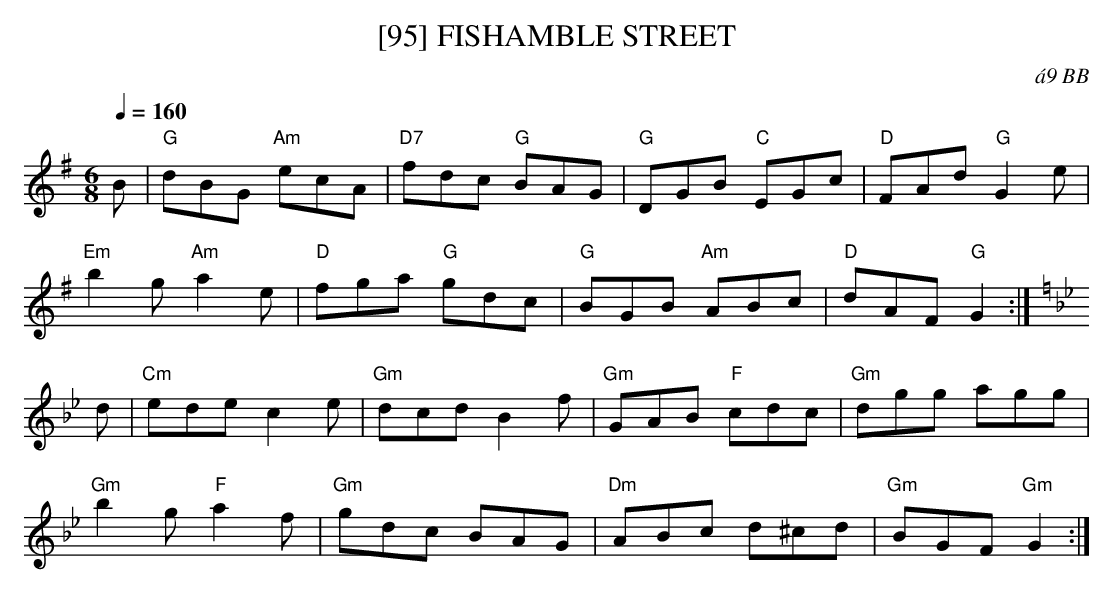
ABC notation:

X:1
T:[95] FISHAMBLE STREET
C:\'a9 BB
Q:1/4=160
M:6/8
L:1/8
K:G
B|"G"dBG "Am"ecA|"D7"fdc "G"BAG|"G"DGB "C"EGc|"D"FAd "G"G2 e|
"Em"b2 g "Am"a2 e|"D"fga "G"gdc|"G"BGB "Am"ABc|"D"dAF "G"G2 :|
[K:Gm] d|"Cm"ede c2 e|"Gm"dcd B2 f|"Gm"GAB "F"cdc|"Gm"dgg agg|
"Gm"b2 g "F"a2 f|"Gm"gdc BAG|"Dm"ABc d^cd|"Gm"BGF "Gm"G2 :|
